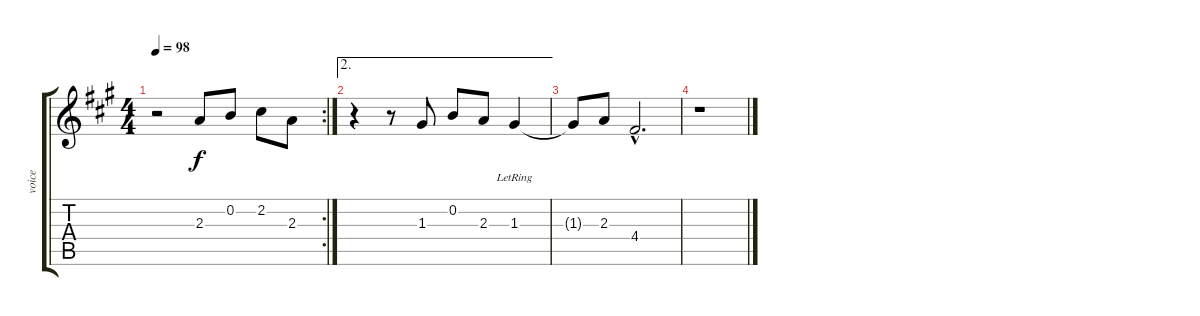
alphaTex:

\track ("voice" "voice") {instrument electricguitarjazz}
\staff {score tabs}
\tuning (E4 B3 G3 D3 A2 E2) {hide}
\rc 2
\ts (4 4)
\tempo 98
\clef g2
\ks f#minor
r.2{dy p} 2.3.8{dy f} 0.2.8 2.2.8 2.3.8 |
\ae 2
r.4 r.8 1.3.8 0.2.8 2.3.8 1.3{lr}.4 |
1.3{t}.8 2.3.8 4.4{hac}.2{d} |
r.1
